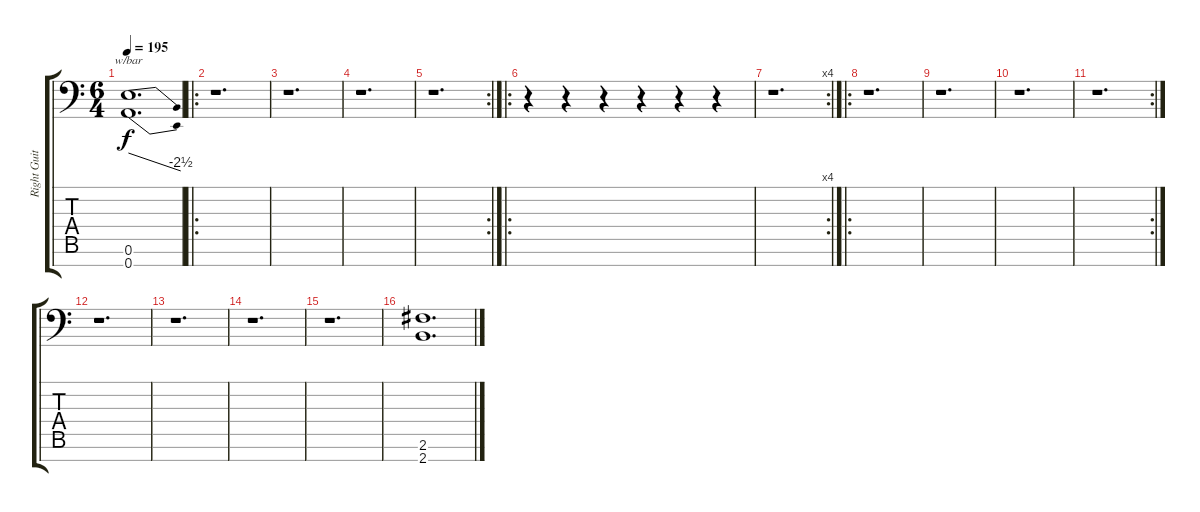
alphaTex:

\track ("Right Guitar, Drop A (7 String)" "Right Guit") {instrument distortionguitar}
\staff {score tabs}
\tuning (E4 B3 G3 D3 A2 E2 A1) {hide}
\ts (6 4)
\tempo 195
\clef f4
\ks c
(0.6 0.7).1{d tbe (dive default 0 0 60 -10) dy f} |
\ro
r.1{d} |
r.1{d} |
r.1{d} |
\rc 2
r.1{d} |
\ro
r.4 r.4 r.4 r.4 r.4 r.4 |
\rc 4
r.1{d} |
\ro
r.1{d} |
r.1{d} |
r.1{d} |
\rc 2
r.1{d} |
r.1{d} |
r.1{d} |
r.1{d} |
r.1{d} |
(2.6 2.7).1{d}
